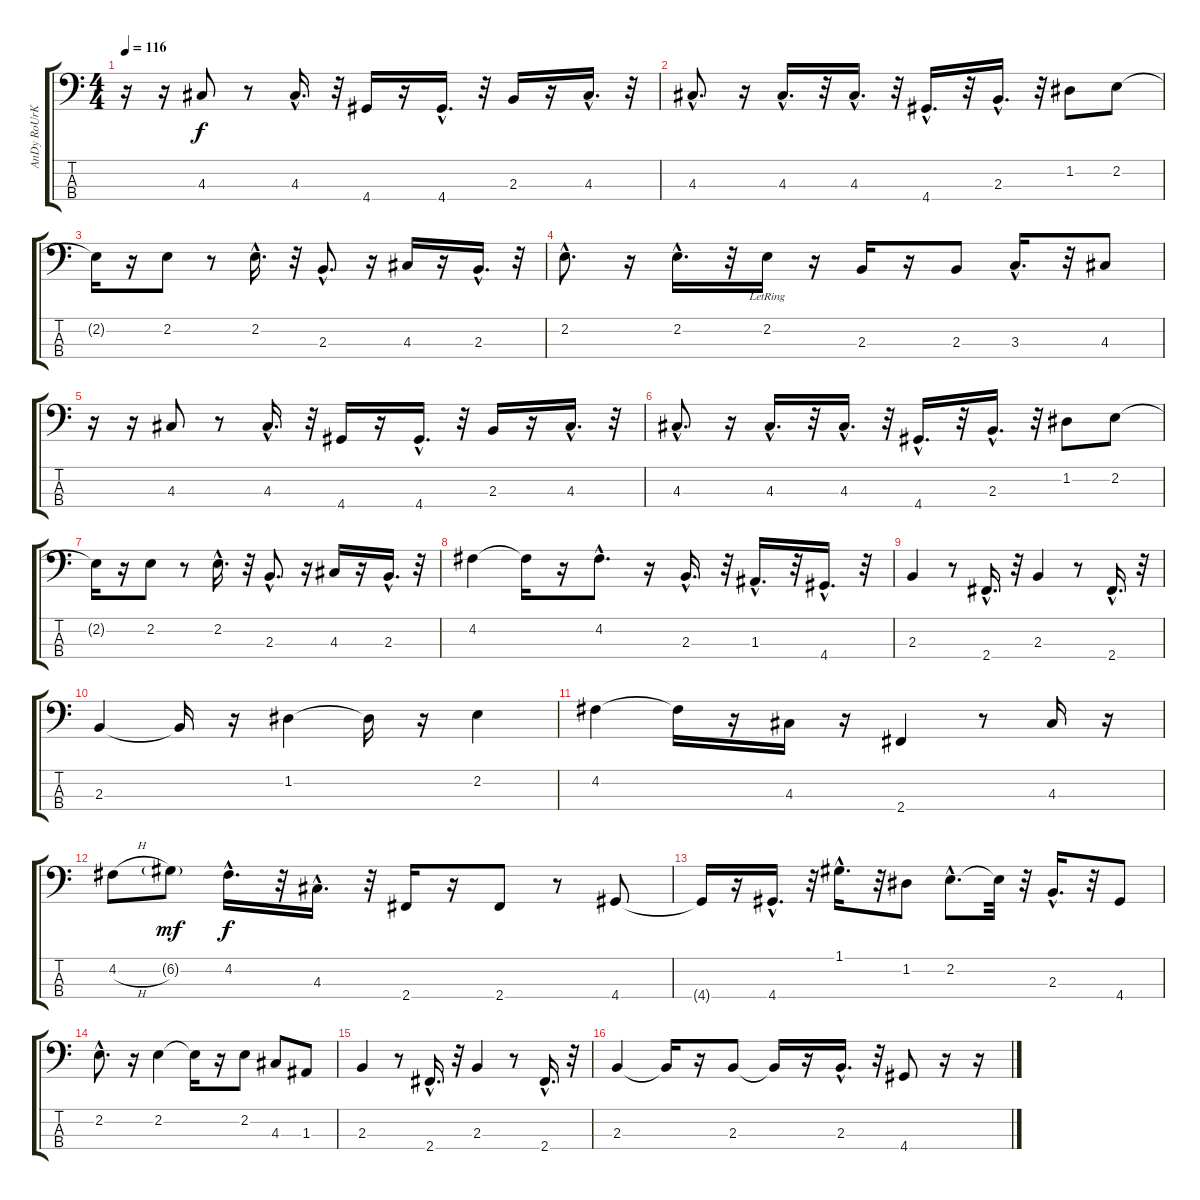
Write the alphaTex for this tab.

\track ("AnDy RoUrKe" "AnDy RoUrK") {instrument electricbasspick}
\staff {score tabs}
\tuning (G2 D2 A1 E1) {hide}
\ts (4 4)
\tempo 116
\clef f4
\ks c
r.16{dy f} r.16 4.3.8 r.8 4.3{hac}.16{d} r.32 4.4.16 r.16 4.4{hac}.16{d} r.32 2.3.16 r.16 4.3{hac}.16{d} r.32 |
4.3{hac}.8{d} r.16 4.3{hac}.16{d} r.32 4.3{hac}.16{d} r.32 4.4{hac}.16{d} r.32 2.3{hac}.16{d} r.32 1.2.8 2.2.8 |
2.2{t}.16 r.16 2.2.8 r.8 2.2{hac}.16{d} r.32 2.3{hac}.8{d} r.16 4.3.16 r.16 2.3{hac}.16{d} r.32 |
2.2{hac}.8{d} r.16 2.2{hac}.16{d} r.32 2.2{lr}.16 r.16 2.3.16 r.16 2.3.8 3.3{hac}.16{d} r.32 4.3.8 |
r.16 r.16 4.3.8 r.8 4.3{hac}.16{d} r.32 4.4.16 r.16 4.4{hac}.16{d} r.32 2.3.16 r.16 4.3{hac}.16{d} r.32 |
4.3{hac}.8{d} r.16 4.3{hac}.16{d} r.32 4.3{hac}.16{d} r.32 4.4{hac}.16{d} r.32 2.3{hac}.16{d} r.32 1.2.8 2.2.8 |
2.2{t}.16 r.16 2.2.8 r.8 2.2{hac}.16{d} r.32 2.3{hac}.8{d} r.16 4.3.16 r.16 2.3{hac}.16{d} r.32 |
4.2.4 4.2{t}.16 r.16 4.2{hac}.8{d} r.16 2.3{hac}.16{d} r.32 1.3{hac}.16{d} r.32 4.4{hac}.16{d} r.32 |
2.3.4 r.8 2.4{hac}.16{d} r.32 2.3.4 r.8 2.4{hac}.16{d} r.32 |
2.3.4 2.3{t}.16 r.16 1.2.4 1.2{t}.16 r.16 2.2.4 |
4.2.4 4.2{t}.16 r.16 4.3.16 r.16 2.4.4 r.8 4.3.16 r.16 |
4.2{h}.8 6.2{g}.8{dy mf} 4.2{hac}.16{d dy f} r.32 4.3{hac}.16{d} r.32 2.4.16 r.16 2.4.8 r.8 4.4.8 |
4.4{t}.16 r.16 4.4{hac}.16{d} r.32 1.1{hac}.16{d} r.32 1.2.8 2.2{hac}.8{d} 2.2{t}.32 r.32 2.3{hac}.16{d} r.32 4.4.8 |
2.2{hac}.8{d} r.16 2.2.4 2.2{t}.16 r.16 2.2.8 4.3.8 1.3.8 |
2.3.4 r.8 2.4{hac}.16{d} r.32 2.3.4 r.8 2.4{hac}.16{d} r.32 |
2.3.4 2.3{t}.16 r.16 2.3.8 2.3{t}.16 r.16 2.3{hac}.16{d} r.32 4.4.8 r.16 r.16
